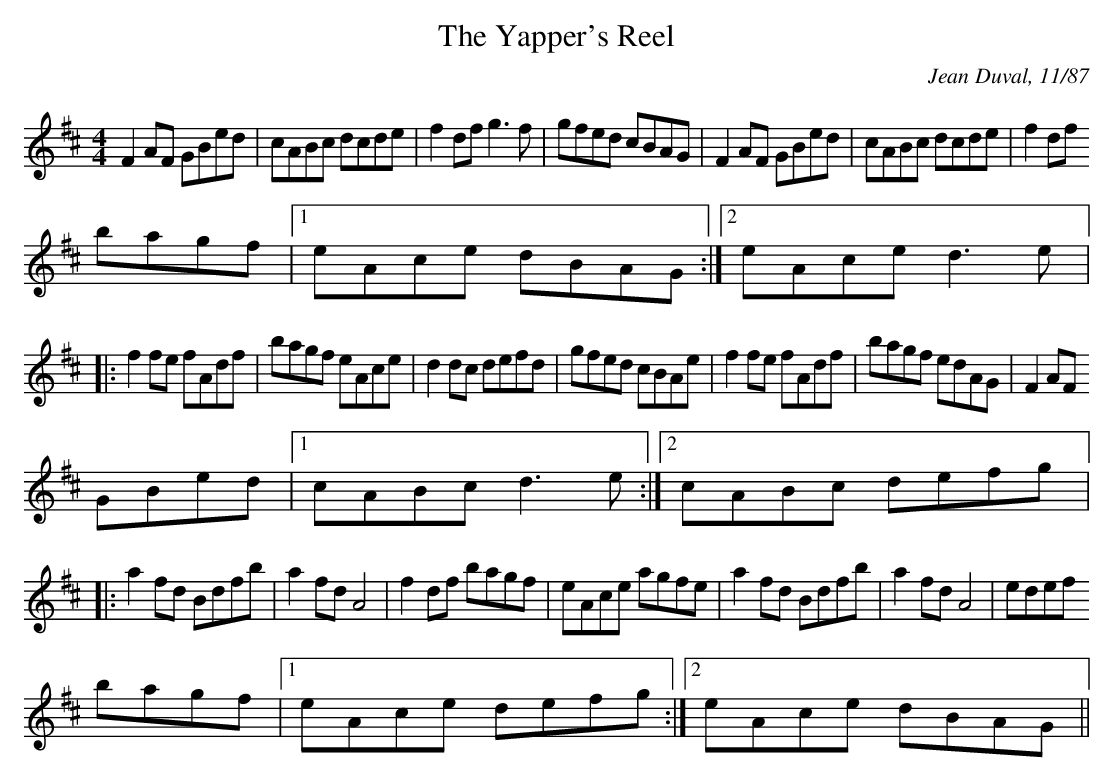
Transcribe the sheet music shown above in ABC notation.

X:1
T:The Yapper's Reel
M:4/4
L:1/8
C:Jean Duval, 11/87
K:D
F2 AF GBed|cABc dcde|f2 df g3f|gfed cBAG|F2 AF GBed|cABc dcde|f2 df
bagf|1eAce dBAG:|2eAce d3 e|:
f2 fe fAdf|bagf eAce|d2 dc defd|gfed cBAe|f2 fe fAdf|bagf edAG|F2 AF
GBed|1cABc d3 e:|2cABc defg|:
a2 fd Bdfb| a2 fd A4|f2 df bagf|eAce agfe|a2 fd Bdfb| a2 fd A4|edef
bagf|1eAce defg:|2eAce dBAG||
